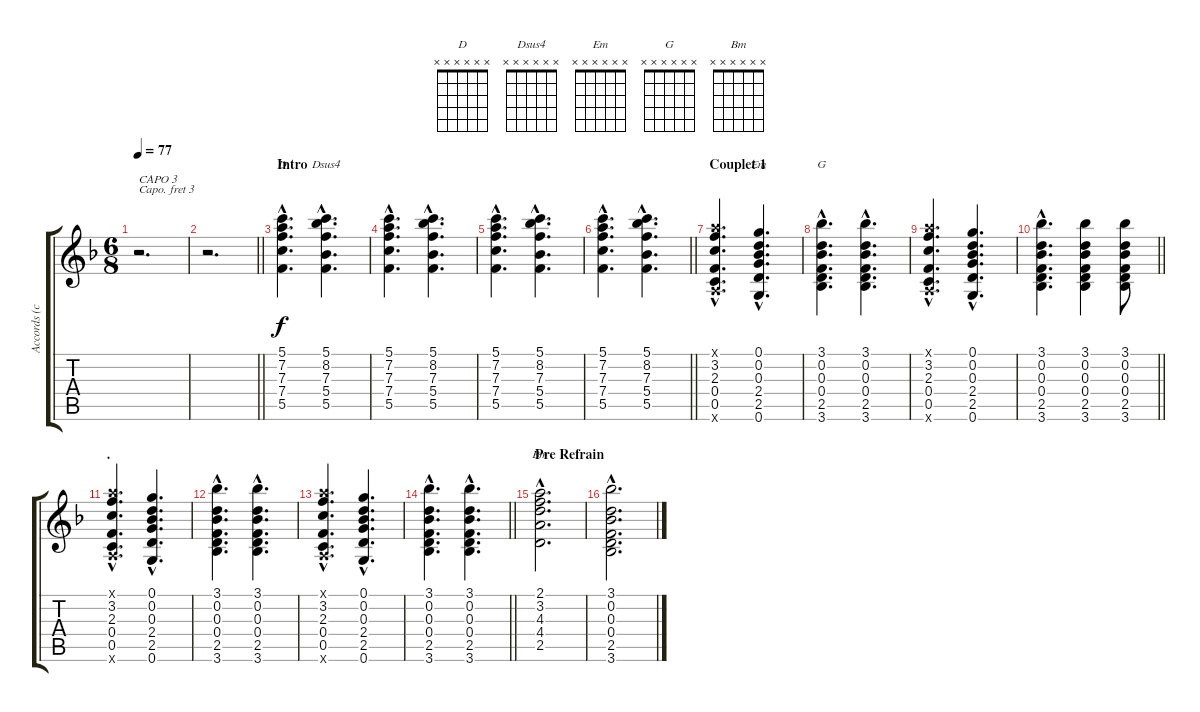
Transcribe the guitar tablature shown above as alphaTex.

\track ("Accords (capo 3)" "Accords (c") {instrument acousticguitarnylon}
\staff {score tabs}
\capo 3
\tuning (E4 B3 G3 D3 A2 E2) {hide}
\chord ("D" x x x x x x)
\chord ("Dsus4" x x x x x x)
\chord ("Em" x x x x x x)
\chord ("G" x x x x x x)
\chord ("Bm" x x x x x x)
\ts (6 8)
\tempo 77
\clef g2
\ks f
r.2{d txt "CAPO 3" dy f instrument acousticguitarnylon} |
\barLineRight lightlight
r.2{d} |
\section ("" "Intro")
(5.1{hac} 7.2{hac} 7.3{hac} 7.4{hac} 5.5{hac}).4{d ch "D"} (5.1{hac} 8.2{hac} 7.3{hac} 5.4{hac} 5.5{hac}).4{d ch "Dsus4"} |
(5.1{hac} 7.2{hac} 7.3{hac} 7.4{hac} 5.5{hac}).4{d} (5.1{hac} 8.2{hac} 7.3{hac} 5.4{hac} 5.5{hac}).4{d} |
(5.1{hac} 7.2{hac} 7.3{hac} 7.4{hac} 5.5{hac}).4{d} (5.1{hac} 8.2{hac} 7.3{hac} 5.4{hac} 5.5{hac}).4{d} |
\barLineRight lightlight
(5.1{hac} 7.2{hac} 7.3{hac} 7.4{hac} 5.5{hac}).4{d} (5.1{hac} 8.2{hac} 7.3{hac} 5.4{hac} 5.5{hac}).4{d} |
\section ("" "Couplet 1")
(2.1{hac x} 3.2{hac} 2.3{hac} 0.4{hac} 0.5{hac} 2.6{hac x}).4{d} (0.1{hac} 0.2{hac} 0.3{hac} 2.4{hac} 2.5{hac} 0.6{hac}).4{d ch "Em"} |
(3.1{hac} 0.2{hac} 0.3{hac} 0.4{hac} 2.5{hac} 3.6{hac}).4{d ch "G"} (3.1{hac} 0.2{hac} 0.3{hac} 0.4{hac} 2.5{hac} 3.6{hac}).4{d} |
(2.1{hac x} 3.2{hac} 2.3{hac} 0.4{hac} 0.5{hac} 2.6{hac x}).4{d} (0.1{hac} 0.2{hac} 0.3{hac} 2.4{hac} 2.5{hac} 0.6{hac}).4{d} |
\barLineRight lightlight
(3.1{hac} 0.2{hac} 0.3{hac} 0.4{hac} 2.5{hac} 3.6{hac}).4{d} (3.1 0.2 0.3 0.4 2.5 3.6).4 (3.1 0.2 0.3 0.4 2.5 3.6).8 |
\section ("" ".")
(2.1{hac x} 3.2{hac} 2.3{hac} 0.4{hac} 0.5{hac} 2.6{hac x}).4{d} (0.1{hac} 0.2{hac} 0.3{hac} 2.4{hac} 2.5{hac} 0.6{hac}).4{d} |
(3.1{hac} 0.2{hac} 0.3{hac} 0.4{hac} 2.5{hac} 3.6{hac}).4{d} (3.1{hac} 0.2{hac} 0.3{hac} 0.4{hac} 2.5{hac} 3.6{hac}).4{d} |
(2.1{hac x} 3.2{hac} 2.3{hac} 0.4{hac} 0.5{hac} 2.6{hac x}).4{d} (0.1{hac} 0.2{hac} 0.3{hac} 2.4{hac} 2.5{hac} 0.6{hac}).4{d} |
\barLineRight lightlight
(3.1{hac} 0.2{hac} 0.3{hac} 0.4{hac} 2.5{hac} 3.6{hac}).4{d} (3.1{hac} 0.2{hac} 0.3{hac} 0.4{hac} 2.5{hac} 3.6{hac}).4{d} |
\section ("" "Pre Refrain")
(2.1{hac} 3.2{hac} 4.3{hac} 4.4{hac} 2.5{hac}).2{d ch "Bm"} |
(3.1{hac} 0.2{hac} 0.3{hac} 0.4{hac} 2.5{hac} 3.6{hac}).2{d}
